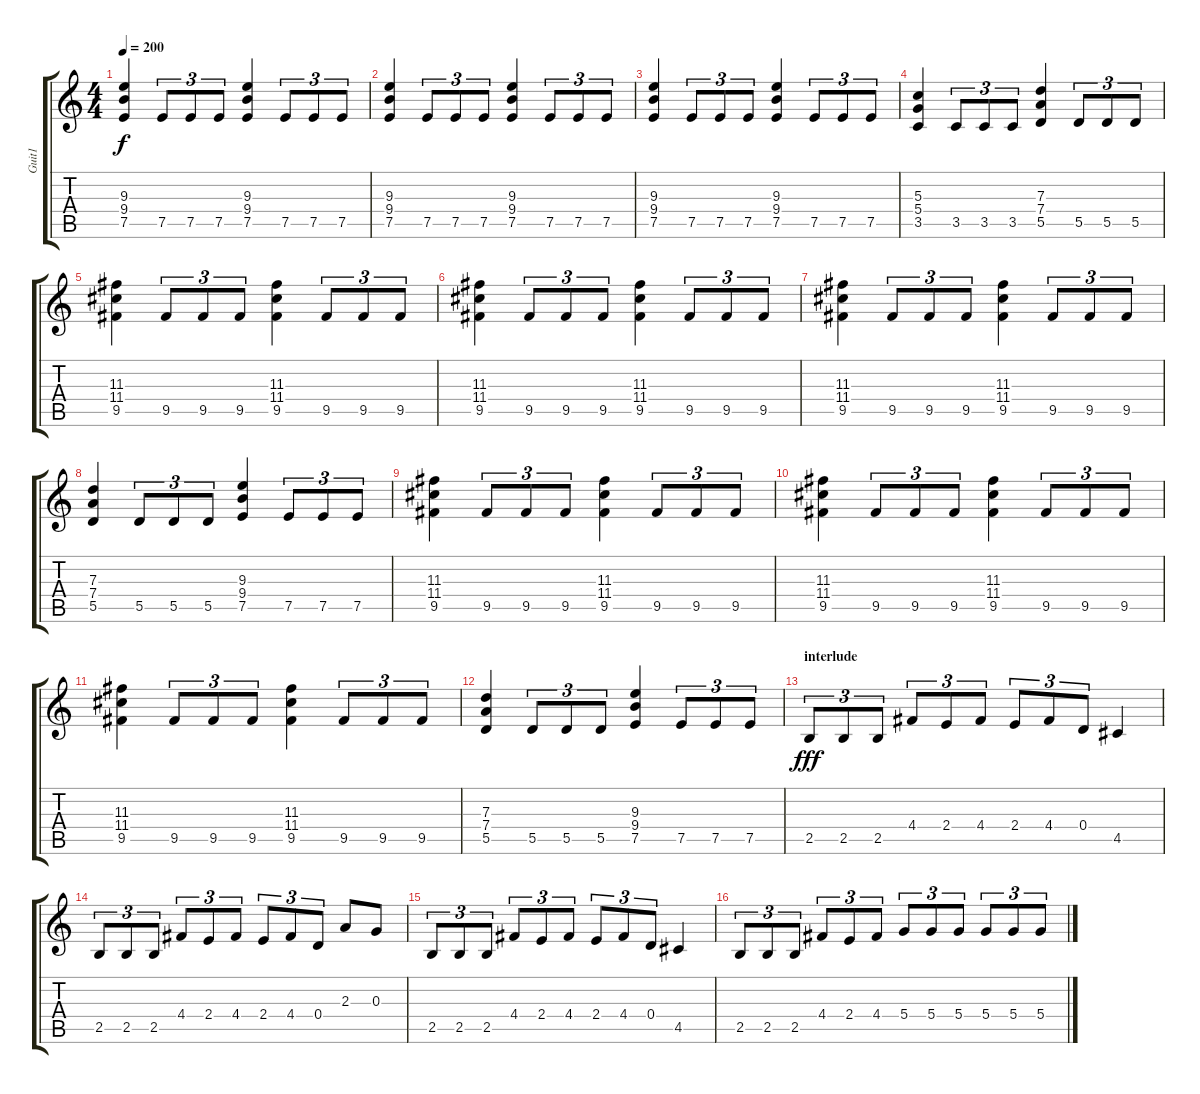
\track ("Guit1" "Guit1") {instrument overdrivenguitar}
\staff {score tabs}
\tuning (E4 B3 G3 D3 A2 E2) {hide}
\ts (4 4)
\tempo 200
\clef g2
\ks c
(9.3 9.4 7.5).4{dy f} 7.5.8{tu (3 2)} 7.5.8{tu (3 2)} 7.5.8{tu (3 2)} (9.3 9.4 7.5).4 7.5.8{tu (3 2)} 7.5.8{tu (3 2)} 7.5.8{tu (3 2)} |
(9.3 9.4 7.5).4 7.5.8{tu (3 2)} 7.5.8{tu (3 2)} 7.5.8{tu (3 2)} (9.3 9.4 7.5).4 7.5.8{tu (3 2)} 7.5.8{tu (3 2)} 7.5.8{tu (3 2)} |
(9.3 9.4 7.5).4 7.5.8{tu (3 2)} 7.5.8{tu (3 2)} 7.5.8{tu (3 2)} (9.3 9.4 7.5).4 7.5.8{tu (3 2)} 7.5.8{tu (3 2)} 7.5.8{tu (3 2)} |
(5.3 5.4 3.5).4 3.5.8{tu (3 2)} 3.5.8{tu (3 2)} 3.5.8{tu (3 2)} (7.3 7.4 5.5).4 5.5.8{tu (3 2)} 5.5.8{tu (3 2)} 5.5.8{tu (3 2)} |
(11.3 11.4 9.5).4 9.5.8{tu (3 2)} 9.5.8{tu (3 2)} 9.5.8{tu (3 2)} (11.3 11.4 9.5).4 9.5.8{tu (3 2)} 9.5.8{tu (3 2)} 9.5.8{tu (3 2)} |
(11.3 11.4 9.5).4 9.5.8{tu (3 2)} 9.5.8{tu (3 2)} 9.5.8{tu (3 2)} (11.3 11.4 9.5).4 9.5.8{tu (3 2)} 9.5.8{tu (3 2)} 9.5.8{tu (3 2)} |
(11.3 11.4 9.5).4 9.5.8{tu (3 2)} 9.5.8{tu (3 2)} 9.5.8{tu (3 2)} (11.3 11.4 9.5).4 9.5.8{tu (3 2)} 9.5.8{tu (3 2)} 9.5.8{tu (3 2)} |
(7.3 7.4 5.5).4 5.5.8{tu (3 2)} 5.5.8{tu (3 2)} 5.5.8{tu (3 2)} (9.3 9.4 7.5).4 7.5.8{tu (3 2)} 7.5.8{tu (3 2)} 7.5.8{tu (3 2)} |
(11.3 11.4 9.5).4 9.5.8{tu (3 2)} 9.5.8{tu (3 2)} 9.5.8{tu (3 2)} (11.3 11.4 9.5).4 9.5.8{tu (3 2)} 9.5.8{tu (3 2)} 9.5.8{tu (3 2)} |
(11.3 11.4 9.5).4 9.5.8{tu (3 2)} 9.5.8{tu (3 2)} 9.5.8{tu (3 2)} (11.3 11.4 9.5).4 9.5.8{tu (3 2)} 9.5.8{tu (3 2)} 9.5.8{tu (3 2)} |
(11.3 11.4 9.5).4 9.5.8{tu (3 2)} 9.5.8{tu (3 2)} 9.5.8{tu (3 2)} (11.3 11.4 9.5).4 9.5.8{tu (3 2)} 9.5.8{tu (3 2)} 9.5.8{tu (3 2)} |
(7.3 7.4 5.5).4 5.5.8{tu (3 2)} 5.5.8{tu (3 2)} 5.5.8{tu (3 2)} (9.3 9.4 7.5).4 7.5.8{tu (3 2)} 7.5.8{tu (3 2)} 7.5.8{tu (3 2)} |
\section ("" "interlude")
2.5.8{tu (3 2) dy fff} 2.5.8{tu (3 2)} 2.5.8{tu (3 2)} 4.4.8{tu (3 2)} 2.4.8{tu (3 2)} 4.4.8{tu (3 2)} 2.4.8{tu (3 2)} 4.4.8{tu (3 2)} 0.4.8{tu (3 2)} 4.5.4 |
2.5.8{tu (3 2)} 2.5.8{tu (3 2)} 2.5.8{tu (3 2)} 4.4.8{tu (3 2)} 2.4.8{tu (3 2)} 4.4.8{tu (3 2)} 2.4.8{tu (3 2)} 4.4.8{tu (3 2)} 0.4.8{tu (3 2)} 2.3.8 0.3.8 |
2.5.8{tu (3 2)} 2.5.8{tu (3 2)} 2.5.8{tu (3 2)} 4.4.8{tu (3 2)} 2.4.8{tu (3 2)} 4.4.8{tu (3 2)} 2.4.8{tu (3 2)} 4.4.8{tu (3 2)} 0.4.8{tu (3 2)} 4.5.4 |
2.5.8{tu (3 2)} 2.5.8{tu (3 2)} 2.5.8{tu (3 2)} 4.4.8{tu (3 2)} 2.4.8{tu (3 2)} 4.4.8{tu (3 2)} 5.4.8{tu (3 2)} 5.4.8{tu (3 2)} 5.4.8{tu (3 2)} 5.4.8{tu (3 2)} 5.4.8{tu (3 2)} 5.4.8{tu (3 2)}
